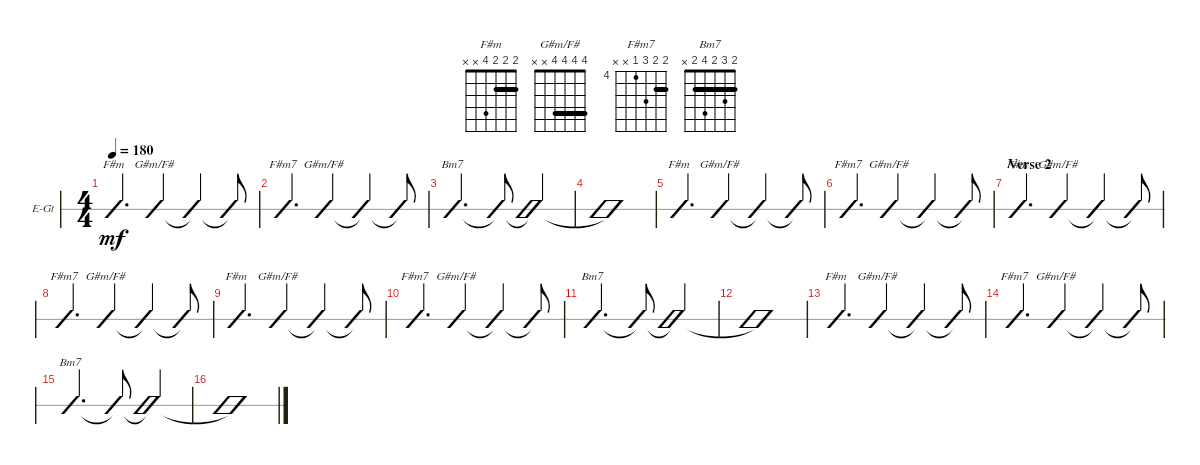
\defaultSystemsLayout 4
\bracketExtendMode groupsimilarinstruments
\firstSystemTrackNameOrientation horizontal
\otherSystemsTrackNameOrientation horizontal
\track ("Rhythm" "E-Gt") {instrument electricguitarclean}
\staff {slash}
\tuning (E4 B3 G3 D3 A2 E2)
\chord ("F#m" 2 2 2 4 x x) {barre (2 2)}
\chord ("G#m/F#" 4 4 4 4 x x) {barre (4 4 4)}
\chord ("F#m7" 5 5 6 4 x x) {firstfret 4 barre 5}
\chord ("Bm7" 2 3 2 4 2 x) {barre (2 2)}
\ts (4 4)
\tempo 180
\clef g2
\scale
0.333333
\ks f#minor
(4.4 2.3 2.2).4{d ch "F#m" dy mf} (4.4 4.3 4.2 4.1).4{ch "G#m/F#"} (4.4{t} 4.3{t} 4.2{t} 4.1{t}).4 (4.4{t} 4.3{t} 4.2{t} 4.1{t}).8 |
\scale
0.333333 (4.4 6.3 5.2 5.1).4{d ch "F#m7"} (4.4 4.3 4.2 4.1).4{ch "G#m/F#"} (4.4{t} 4.3{t} 4.2{t} 4.1{t}).4 (4.4{t} 4.3{t} 4.2{t} 4.1{t}).8 |
\scale
0.333333 (2.5 4.4 2.3 3.2 2.1).4{d ch "Bm7"} (2.5{t} 4.4{t} 2.3{t} 3.2{t} 2.1{t}).8 (2.5{t} 4.4{t} 2.3{t} 3.2{t} 2.1{t}).2 |
\scale
0.333333 (2.5{t} 4.4{t} 2.3{t} 3.2{t} 2.1{t}).1 |
\scale
0.333333 (4.4 2.3 2.2).4{d ch "F#m"} (4.4 4.3 4.2 4.1).4{ch "G#m/F#"} (4.4{t} 4.3{t} 4.2{t} 4.1{t}).4 (4.4{t} 4.3{t} 4.2{t} 4.1{t}).8 |
\scale
0.333333 (4.4 6.3 5.2 5.1).4{d ch "F#m7"} (4.4 4.3 4.2 4.1).4{ch "G#m/F#"} (4.4{t} 4.3{t} 4.2{t} 4.1{t}).4 (4.4{t} 4.3{t} 4.2{t} 4.1{t}).8 |
\section ("" "Verse 2")
\scale
0.333333 (4.4 2.3 2.2).4{d ch "F#m"} (4.4 4.3 4.2 4.1).4{ch "G#m/F#"} (4.4{t} 4.3{t} 4.2{t} 4.1{t}).4 (4.4{t} 4.3{t} 4.2{t} 4.1{t}).8 |
\scale
0.333333 (4.4 6.3 5.2 5.1).4{d ch "F#m7"} (4.4 4.3 4.2 4.1).4{ch "G#m/F#"} (4.4{t} 4.3{t} 4.2{t} 4.1{t}).4 (4.4{t} 4.3{t} 4.2{t} 4.1{t}).8 |
\scale
0.333333 (4.4 2.3 2.2).4{d ch "F#m"} (4.4 4.3 4.2 4.1).4{ch "G#m/F#"} (4.4{t} 4.3{t} 4.2{t} 4.1{t}).4 (4.4{t} 4.3{t} 4.2{t} 4.1{t}).8 |
\scale
0.333333 (4.4 6.3 5.2 5.1).4{d ch "F#m7"} (4.4 4.3 4.2 4.1).4{ch "G#m/F#"} (4.4{t} 4.3{t} 4.2{t} 4.1{t}).4 (4.4{t} 4.3{t} 4.2{t} 4.1{t}).8 |
\scale
0.333333 (2.5 4.4 2.3 3.2 2.1).4{d ch "Bm7"} (2.5{t} 4.4{t} 2.3{t} 3.2{t} 2.1{t}).8 (2.5{t} 4.4{t} 2.3{t} 3.2{t} 2.1{t}).2 |
\scale
0.333333 (2.5{t} 4.4{t} 2.3{t} 3.2{t} 2.1{t}).1 |
\scale
0.333333 (4.4 2.3 2.2).4{d ch "F#m"} (4.4 4.3 4.2 4.1).4{ch "G#m/F#"} (4.4{t} 4.3{t} 4.2{t} 4.1{t}).4 (4.4{t} 4.3{t} 4.2{t} 4.1{t}).8 |
\scale
0.333333 (4.4 6.3 5.2 5.1).4{d ch "F#m7"} (4.4 4.3 4.2 4.1).4{ch "G#m/F#"} (4.4{t} 4.3{t} 4.2{t} 4.1{t}).4 (4.4{t} 4.3{t} 4.2{t} 4.1{t}).8 |
\scale
0.333333 (2.5 4.4 2.3 3.2 2.1).4{d ch "Bm7"} (2.5{t} 4.4{t} 2.3{t} 3.2{t} 2.1{t}).8 (2.5{t} 4.4{t} 2.3{t} 3.2{t} 2.1{t}).2 |
\scale
0.333333 (2.5{t} 4.4{t} 2.3{t} 3.2{t} 2.1{t}).1
